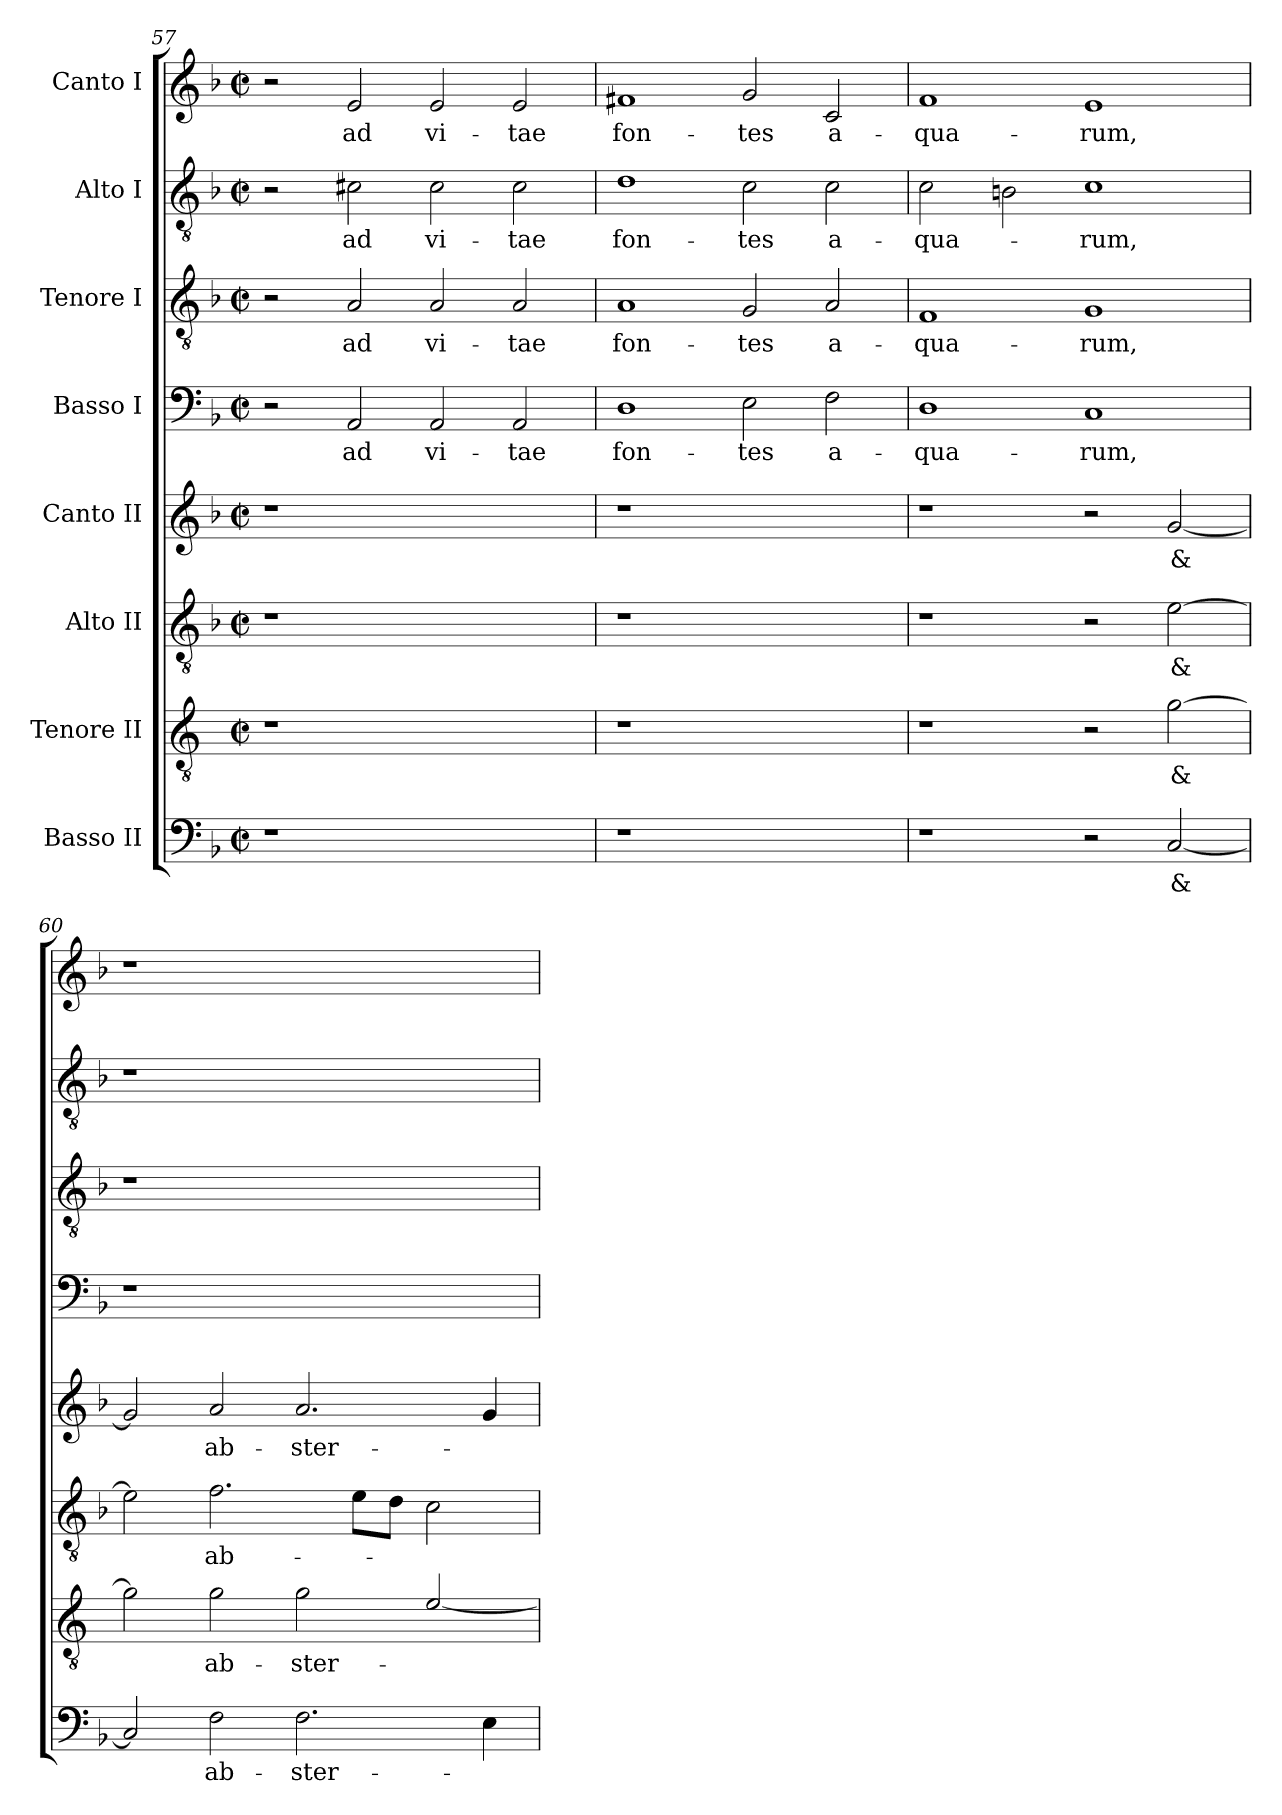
**kern	**text	**kern	**text	**kern	**text	**kern	**text	**kern	**text	**kern	**text	**kern	**text	**kern	**text
*part8	*part8	*part7	*part7	*part6	*part6	*part5	*part5	*part4	*part4	*part3	*part3	*part2	*part2	*part1	*part1
*staff8	*staff8	*staff7	*staff7	*staff6	*staff6	*staff5	*staff5	*staff4	*staff4	*staff3	*staff3	*staff2	*staff2	*staff1	*staff1
*I"Basso II	*	*I"Tenore II	*	*I"Alto II	*	*I"Canto II	*	*I"Basso I	*	*I"Tenore I	*	*I"Alto I	*	*I"Canto I	*
*clefF4	*	*clefGv2	*	*clefGv2	*	*clefG2	*	*clefF4	*	*clefGv2	*	*clefGv2	*	*clefG2	*
*	*	*ITrd4c7	*	*	*	*	*	*	*	*	*	*	*	*	*
*k[b-]	*	*k[b-]	*	*k[b-]	*	*k[b-]	*	*k[b-]	*	*k[b-]	*	*k[b-]	*	*k[b-]	*
*d:	*	*d:	*	*d:	*	*d:	*	*d:	*	*d:	*	*d:	*	*d:	*
*M2/2	*	*M2/2	*	*M2/2	*	*M2/2	*	*M2/2	*	*M2/2	*	*M2/2	*	*M2/2	*
*met(c|)	*	*met(c|)	*	*met(c|)	*	*met(c|)	*	*met(c|)	*	*met(c|)	*	*met(c|)	*	*met(c|)	*
=57	=57	=57	=57	=57	=57	=57	=57	=57	=57	=57	=57	=57	=57	=57	=57
1r	.	1r	.	1r	.	1r	.	2r	.	2r	.	2r	.	2r	.
!	!	!	!	!	!	!	!	!	!LO:LY:b	!	!LO:LY:b	!	!LO:LY:b	!	!LO:LY:b
.	.	.	.	.	.	.	.	2AA/	ad	2A/	ad	2c#X\	ad	2e/	ad
!	!	!	!	!	!	!	!	!	!LO:LY:b	!	!LO:LY:b	!	!LO:LY:b	!	!LO:LY:b
1ryy	.	1ryy	.	1ryy	.	1ryy	.	2AA/	vi-	2A/	vi-	2c#\	vi-	2e/	vi-
!	!	!	!	!	!	!	!	!	!LO:LY:b	!	!LO:LY:b	!	!LO:LY:b	!	!LO:LY:b
.	.	.	.	.	.	.	.	2AA/	-tae	2A/	-tae	2c#\	-tae	2e/	-tae
!!LO:LB:g=z
=58	=58	=58	=58	=58	=58	=58	=58	=58	=58	=58	=58	=58	=58	=58	=58
!	!	!	!	!	!	!	!	!	!LO:LY:b	!	!LO:LY:b	!	!LO:LY:b	!	!LO:LY:b
1r	.	1r	.	1r	.	1r	.	1D	fon-	1A	fon-	1d	fon-	1f#X	fon-
!	!	!	!	!	!	!	!	!	!LO:LY:b	!	!LO:LY:b	!	!LO:LY:b	!	!LO:LY:b
1ryy	.	1ryy	.	1ryy	.	1ryy	.	2E\	-tes	2G/	-tes	2c\	-tes	2g/	-tes
!	!	!	!	!	!	!	!	!	!LO:LY:b	!	!LO:LY:b	!	!LO:LY:b	!	!LO:LY:b
.	.	.	.	.	.	.	.	2F\	a-	2A/	a-	2c\	a-	2c/	a-
=59	=59	=59	=59	=59	=59	=59	=59	=59	=59	=59	=59	=59	=59	=59	=59
!	!	!	!	!	!	!	!	!	!LO:LY:b	!	!LO:LY:b	!	!LO:LY:b	!	!LO:LY:b
1r	.	1r	.	1r	.	1r	.	1D	-qua-	1F	-qua-	2c\	-qua-	1f	-qua-
.	.	.	.	.	.	.	.	.	.	.	.	2Bn\	.	.	.
!	!	!	!	!	!	!	!	!	!LO:LY:b	!	!LO:LY:b	!	!LO:LY:b	!	!LO:LY:b
2r	.	2r	.	2r	.	2r	.	1C	-rum,	1G	-rum,	1c	-rum,	1e	-rum,
!	!LO:LY:b	!	!LO:LY:b	!	!LO:LY:b	!	!LO:LY:b	!	!	!	!	!	!	!	!
[2C/	&	[2c\	&	[2e\	&	[2g/	&	.	.	.	.	.	.	.	.
=60	=60	=60	=60	=60	=60	=60	=60	=60	=60	=60	=60	=60	=60	=60	=60
2C/]	.	2c\]	.	2e\]	.	2g/]	.	1r	.	1r	.	1r	.	1r	.
!	!LO:LY:b	!	!LO:LY:b	!	!LO:LY:b	!	!LO:LY:b	!	!	!	!	!	!	!	!
2F\	ab-	2c\	ab-	2.f\	ab-	2a/	ab-	.	.	.	.	.	.	.	.
!	!LO:LY:b	!	!LO:LY:b	!	!	!	!LO:LY:b	!	!	!	!	!	!	!	!
2.F\	-ster-	2c\	-ster-	.	.	2.a/	-ster-	1ryy	.	1ryy	.	1ryy	.	1ryy	.
.	.	.	.	8e\L	.	.	.	.	.	.	.	.	.	.	.
.	.	.	.	8d\J	.	.	.	.	.	.	.	.	.	.	.
.	.	[2A/	.	2c\	.	.	.	.	.	.	.	.	.	.	.
4E\	.	.	.	.	.	4g/	.	.	.	.	.	.	.	.	.
=	=	=	=	=	=	=	=	=	=	=	=	=	=	=	=
*-	*-	*-	*-	*-	*-	*-	*-	*-	*-	*-	*-	*-	*-	*-	*-
